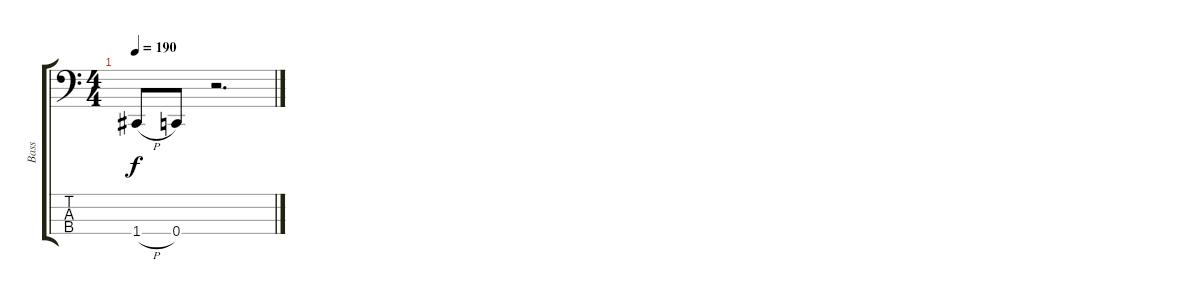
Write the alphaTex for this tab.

\track ("Bass" "Bass") {instrument electricbasspick}
\staff {score tabs}
\tuning (F2 C2 G1 C1) {hide}
\ts (4 4)
\tempo 190
\clef f4
\ks c
1.4{h}.8{dy f} 0.4.8 r.2{d}
